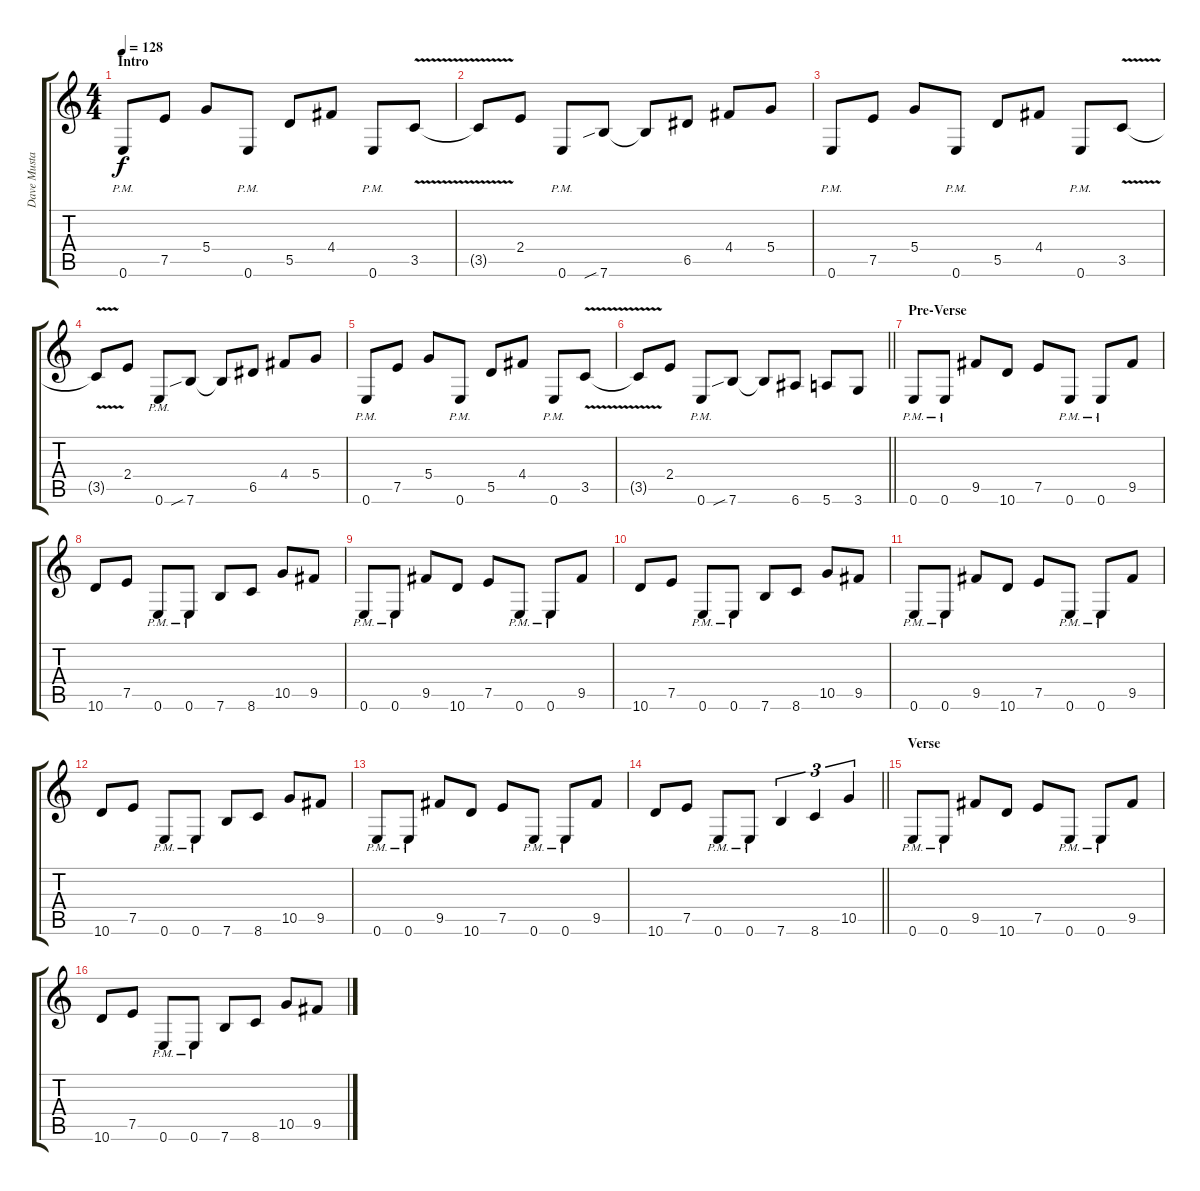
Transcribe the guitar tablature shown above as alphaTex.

\track ("Dave Mustaine" "Dave Musta") {instrument distortionguitar}
\staff {score tabs}
\tuning (E4 B3 G3 D3 A2 E2) {hide}
\ts (4 4)
\section ("" "Intro")
\tempo 128
\clef g2
\ks c
0.6{pm}.8{dy f instrument distortionguitar} 7.5.8 5.4.8 0.6{pm}.8 5.5.8 4.4.8 0.6{pm}.8 3.5{v}.8 |
3.5{v t}.8 2.4.8 0.6{pm}.8 7.6{sib}.8 7.6{t}.8 6.5.8 4.4.8 5.4.8 |
0.6{pm}.8 7.5.8 5.4.8 0.6{pm}.8 5.5.8 4.4.8 0.6{pm}.8 3.5{v}.8 |
3.5{v t}.8 2.4.8 0.6{pm}.8 7.6{sib}.8 7.6{t}.8 6.5.8 4.4.8 5.4.8 |
0.6{pm}.8 7.5.8 5.4.8 0.6{pm}.8 5.5.8 4.4.8 0.6{pm}.8 3.5{v}.8 |
\barLineRight lightlight
3.5{v t}.8 2.4.8 0.6{pm}.8 7.6{sib}.8 7.6{t}.8 6.6.8 5.6.8 3.6.8 |
\section ("" "Pre-Verse")
0.6{pm}.8 0.6{pm}.8 9.5.8 10.6.8 7.5.8 0.6{pm}.8 0.6{pm}.8 9.5.8 |
10.6.8 7.5.8 0.6{pm}.8 0.6{pm}.8 7.6.8 8.6.8 10.5.8 9.5.8 |
0.6{pm}.8 0.6{pm}.8 9.5.8 10.6.8 7.5.8 0.6{pm}.8 0.6{pm}.8 9.5.8 |
10.6.8 7.5.8 0.6{pm}.8 0.6{pm}.8 7.6.8 8.6.8 10.5.8 9.5.8 |
0.6{pm}.8 0.6{pm}.8 9.5.8 10.6.8 7.5.8 0.6{pm}.8 0.6{pm}.8 9.5.8 |
10.6.8 7.5.8 0.6{pm}.8 0.6{pm}.8 7.6.8 8.6.8 10.5.8 9.5.8 |
0.6{pm}.8 0.6{pm}.8 9.5.8 10.6.8 7.5.8 0.6{pm}.8 0.6{pm}.8 9.5.8 |
\barLineRight lightlight
10.6.8 7.5.8 0.6{pm}.8 0.6{pm}.8 7.6.4{tu (3 2)} 8.6.4{tu (3 2)} 10.5.4{tu (3 2)} |
\section ("" "Verse")
0.6{pm}.8 0.6{pm}.8 9.5.8 10.6.8 7.5.8 0.6{pm}.8 0.6{pm}.8 9.5.8 |
10.6.8 7.5.8 0.6{pm}.8 0.6{pm}.8 7.6.8 8.6.8 10.5.8 9.5.8
